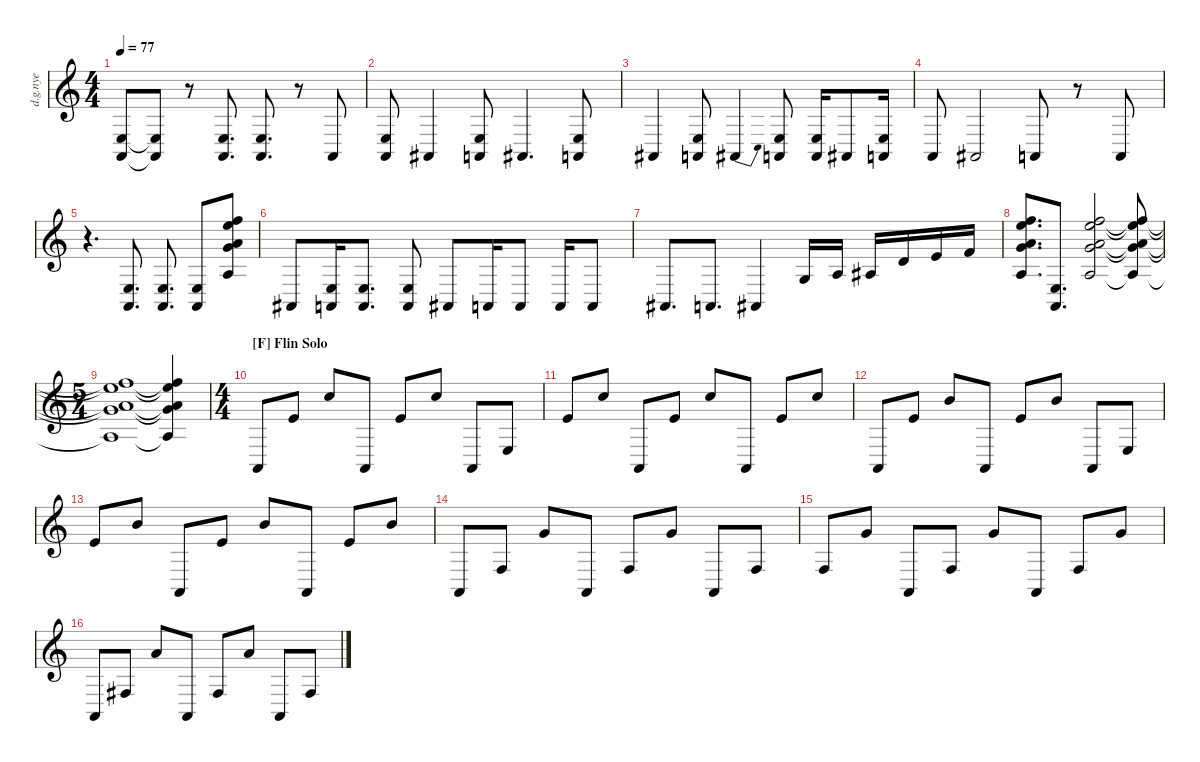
\defaultSystemsLayout 4
\hideDynamics
\bracketExtendMode nobrackets
\otherSystemsTrackNameOrientation horizontal
\track ("Distortion Guitar Nye" "d.g.nye") {instrument distortionguitar}
\staff {score}
\tuning (E4 B3 G3 D3 A2 E2 A1)
\ts (4 4)
\tempo 77
\clef g2
\ks c
(0.7{pm} 0.6{pm}).8{dy f} (0.7{pm t} 0.6{pm t}).8 r.8 (0.7{pm} 0.6{pm}).8{d} (0.7{pm} 0.6{pm}).8{d} r.8 0.7.8 |
(0.7{pm} 0.6{pm}).8 1.7.4 (0.7{pm} 0.6{pm}).8 1.7.4{d} (0.7{pm} 0.6{pm}).8 |
1.7.4 (0.7{pm} 0.6{pm}).8 1.7{be (bend 0 0 14.399999999999999 4)}.4 (0.7{pm} 0.6{pm}).8 (0.7{pm} 0.6{pm}).16 1.7.8 (0.7{pm} 0.6{pm}).16 |
0.7.8 1.7.2 0.7.8 r.8 0.7.8 |
r.4{d} (0.7{pm} 0.6{pm}).8{d dy mf} (0.7{pm} 0.6{pm}).8{d} (0.7{pm} 0.6{pm}).8 (6.2 7.4 0.5 0.3 0.1).8 |
1.7.8 (0.7{pm} 0.6{pm}).16 (0.7{pm} 0.6{pm}).8{d} (0.7{pm} 0.6{pm}).8 1.7.8 0.7{pm}.16 0.7{pm}.8 0.7{pm}.16 0.7{pm}.8 |
1.7.8{d} 0.7.8{d} 1.7.4 3.6.16 5.6.16 6.6.16 5.5.16 7.5.16 8.5.16 |
(0.5 7.4 0.3 6.2 0.1).8{d} (0.7 0.6{pm}).8{d} (0.5 7.4 0.3 6.2 0.1).2 (0.5{t} 7.4{t} 0.3{t} 6.2{t} 0.1{t}).8 |
\ts (5 4)
\beaming (8 6 4)
(0.5{t} 7.4{t} 0.3{t} 6.2{t} 0.1{t}).1 (0.5{t} 7.4{t} 0.3{t} 6.2{t} 0.1{t}).4 |
\ts (4 4)
\beaming (8 2 2 2 2)
\section ("F" "Flin Solo")
0.7.8 7.5.8 10.4.8 0.7.8 7.5.8 10.4.8 0.7.8 0.6.8 |
7.5.8 10.4.8 0.7.8 7.5.8 10.4.8 0.7.8 7.5.8 10.4.8 |
0.7.8 7.5.8 9.4.8 0.7.8 7.5.8 9.4.8 0.7.8 0.6.8 |
7.5.8 9.4.8 0.7.8 7.5.8 9.4.8 0.7.8 7.5.8 9.4.8 |
0.7.8 8.7.8 10.5.8 0.7.8 8.7.8 10.5.8 0.7.8 8.7.8 |
8.7.8 10.5.8 0.7.8 8.7.8 10.5.8 0.7.8 8.7.8 10.5.8 |
0.7.8 9.7.8 12.5.8 0.7.8 9.7.8 12.5.8 0.7.8 9.7.8
